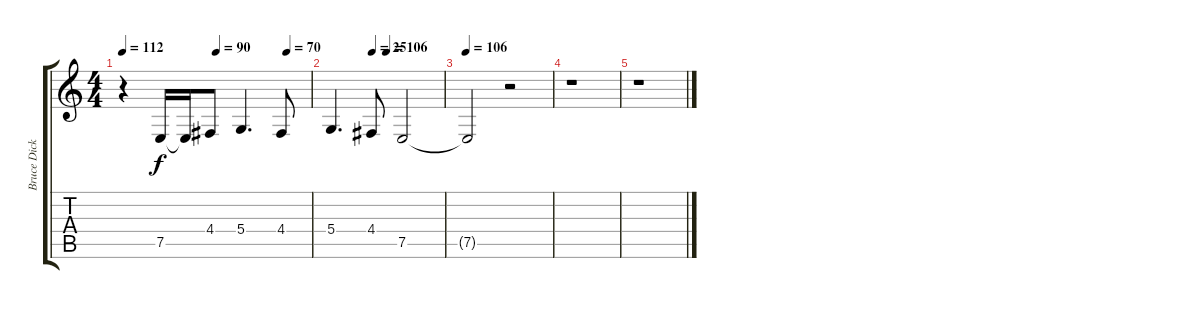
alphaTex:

\track ("Bruce Dickinson" "Bruce Dick") {instrument lead2sawtooth}
\staff {score tabs}
\tuning (E4 B3 G3 D3 A2 E2) {hide}
\ts (4 4)
\tempo 112
\tempo (90 0.5)
\tempo (70 0.875)
\clef g2
\ks c
r.4{dy f} 7.5.16 7.5{t}.16 4.4.8 5.4.4{d} 4.4.8 |
\tempo (25 0.375)
\tempo (106 0.5)
5.4.4{d} 4.4.8 7.5.2{volume 5} |
\tempo 106
7.5{t}.2 r.2 |
r.1 |
r.1
